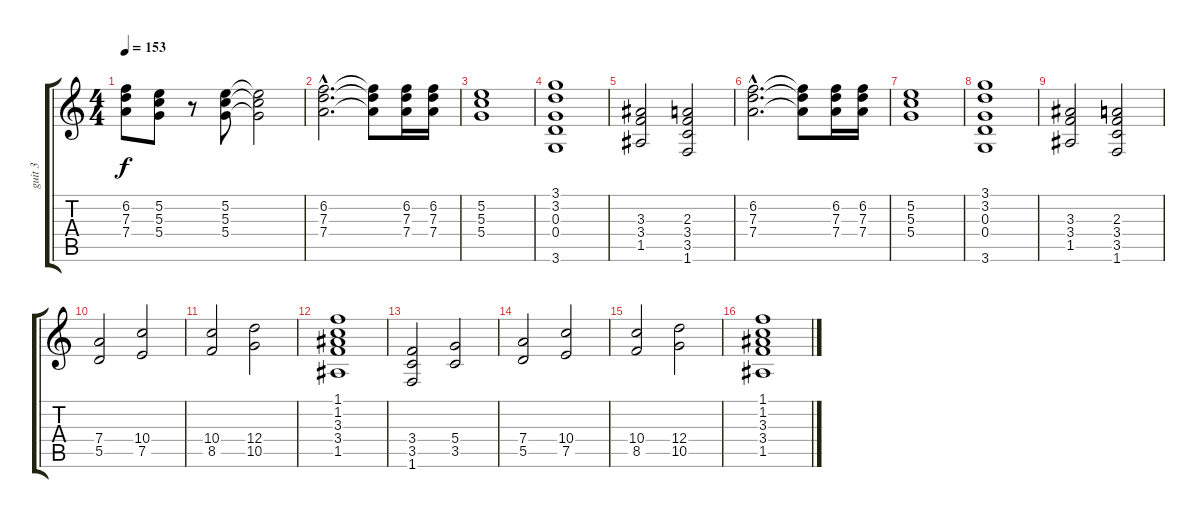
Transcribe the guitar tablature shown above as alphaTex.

\track ("guit 3" "guit 3") {instrument distortionguitar}
\staff {score tabs}
\tuning (E4 B3 G3 D3 A2 E2) {hide}
\ts (4 4)
\tempo 153
\clef g2
\ks c
(6.2 7.3 7.4).8{dy f} (5.2 5.3 5.4).8 r.8 (5.2 5.3 5.4).8 (5.2{t} 5.3{t} 5.4{t}).2 |
(6.2{hac} 7.3{hac} 7.4{hac}).2{d} (6.2{t} 7.3{t} 7.4{t}).8 (6.2 7.3 7.4).16 (6.2 7.3 7.4).16 |
(5.2 5.3 5.4).1 |
(3.1 3.2 0.3 0.4 3.6).1 |
(3.3 3.4 1.5).2 (2.3 3.4 3.5 1.6).2 |
(6.2{hac} 7.3{hac} 7.4{hac}).2{d} (6.2{t} 7.3{t} 7.4{t}).8 (6.2 7.3 7.4).16 (6.2 7.3 7.4).16 |
(5.2 5.3 5.4).1 |
(3.1 3.2 0.3 0.4 3.6).1 |
(3.3 3.4 1.5).2 (2.3 3.4 3.5 1.6).2 |
(7.4 5.5).2 (10.4 7.5).2 |
(10.4 8.5).2 (12.4 10.5).2 |
(1.1 1.2 3.3 3.4 1.5).1 |
(3.4 3.5 1.6).2 (5.4 3.5).2 |
(7.4 5.5).2 (10.4 7.5).2 |
(10.4 8.5).2 (12.4 10.5).2 |
(1.1 1.2 3.3 3.4 1.5).1
